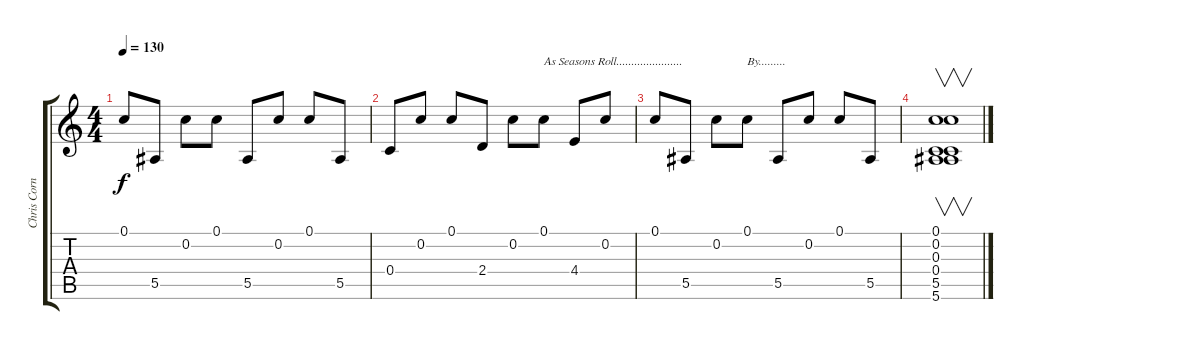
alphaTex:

\track ("Chris Cornell" "Chris Corn") {instrument acousticguitarnylon}
\staff {score tabs}
\tuning (C4 C4 C3 C3 F2 F2) {hide}
\ts (4 4)
\tempo 130
\clef g2
\ks c
0.1.8{dy f} 5.5.8 0.2.8 0.1.8 5.5.8 0.2.8 0.1.8 5.5.8 |
0.4.8 0.2.8 0.1.8 2.4.8 0.2.8 0.1.8{txt "As Seasons Roll......................"} 4.4.8 0.2.8 |
0.1.8 5.5.8 0.2.8 0.1.8{txt "By........."} 5.5.8 0.2.8 0.1.8 5.5.8 |
(0.1 0.2 0.3 0.4 5.5 5.6).1{v}
